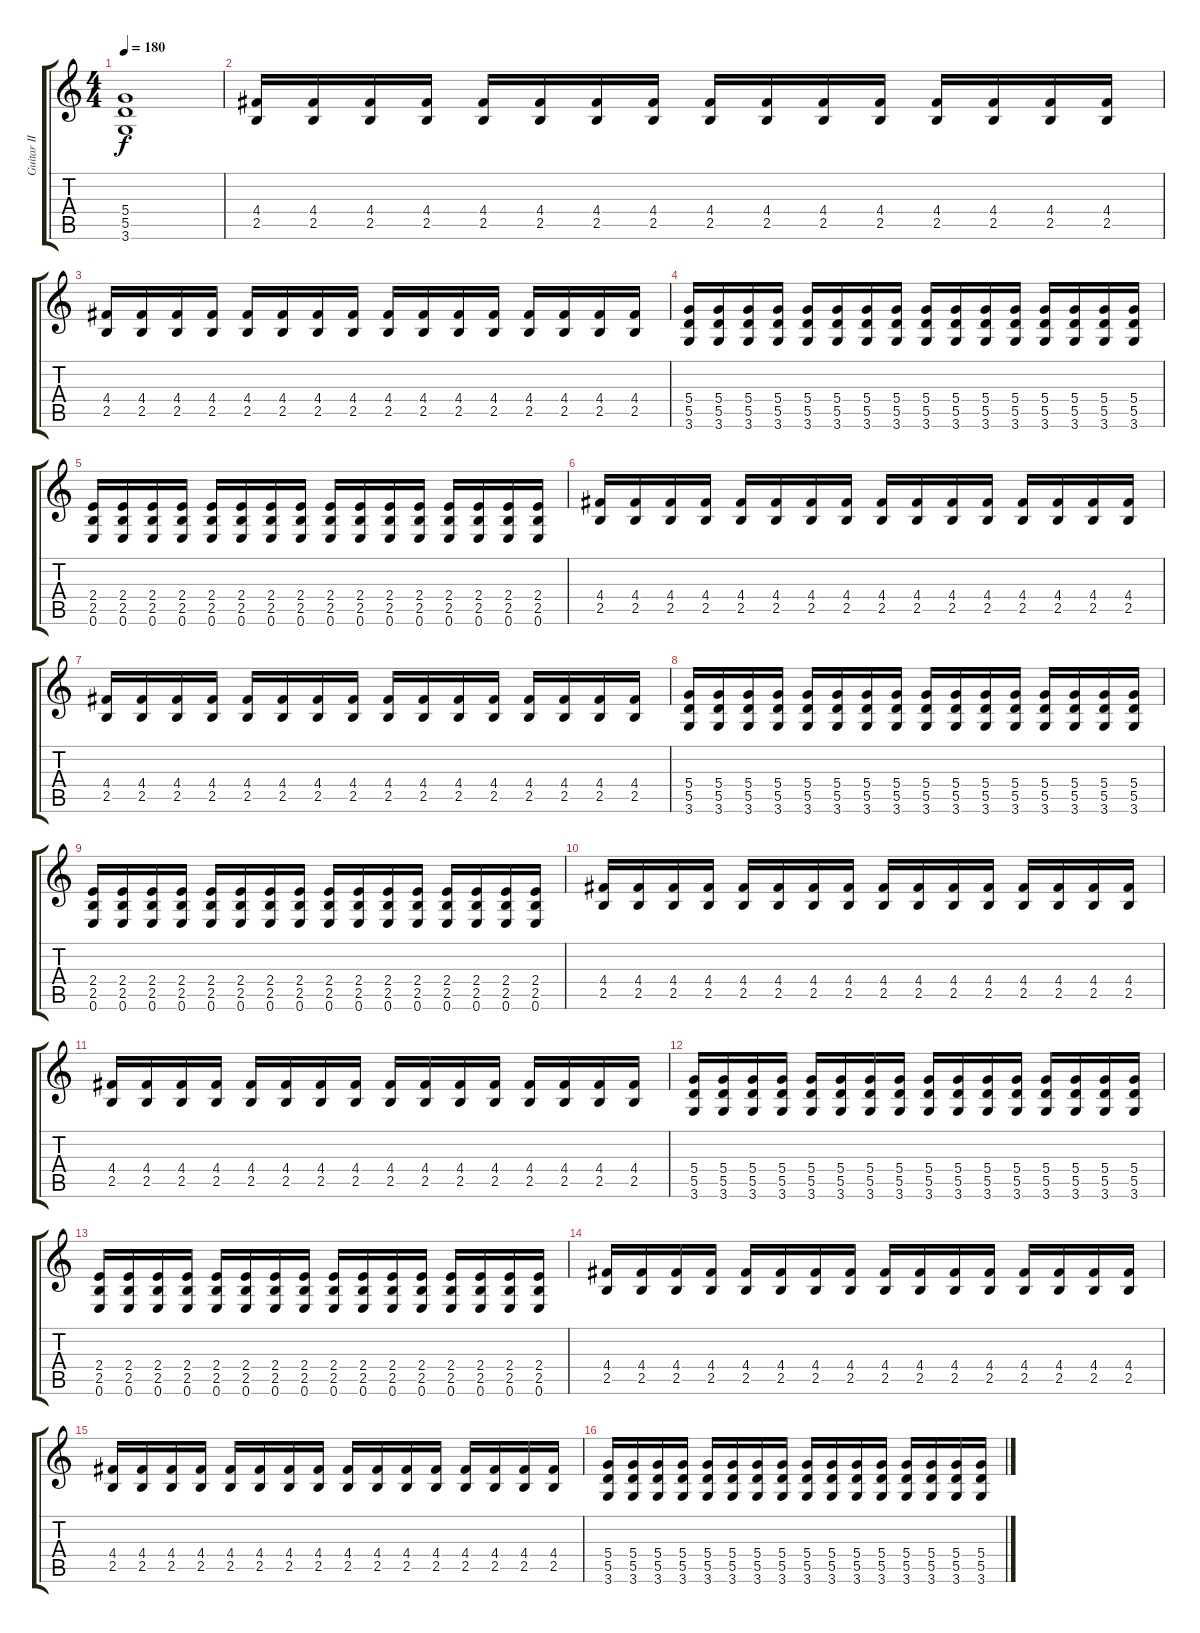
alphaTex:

\track ("Guitar II" "Guitar II") {instrument distortionguitar}
\staff {score tabs}
\tuning (E4 B3 G3 D3 A2 E2) {hide}
\ts (4 4)
\tempo 180
\clef g2
\ks c
(5.4{t} 5.5{t} 3.6{t}).1{dy f} |
(4.4 2.5).16 (4.4 2.5).16 (4.4 2.5).16 (4.4 2.5).16 (4.4 2.5).16 (4.4 2.5).16 (4.4 2.5).16 (4.4 2.5).16 (4.4 2.5).16 (4.4 2.5).16 (4.4 2.5).16 (4.4 2.5).16 (4.4 2.5).16 (4.4 2.5).16 (4.4 2.5).16 (4.4 2.5).16 |
(4.4 2.5).16 (4.4 2.5).16 (4.4 2.5).16 (4.4 2.5).16 (4.4 2.5).16 (4.4 2.5).16 (4.4 2.5).16 (4.4 2.5).16 (4.4 2.5).16 (4.4 2.5).16 (4.4 2.5).16 (4.4 2.5).16 (4.4 2.5).16 (4.4 2.5).16 (4.4 2.5).16 (4.4 2.5).16 |
(5.4 5.5 3.6).16 (5.4 5.5 3.6).16 (5.4 5.5 3.6).16 (5.4 5.5 3.6).16 (5.4 5.5 3.6).16 (5.4 5.5 3.6).16 (5.4 5.5 3.6).16 (5.4 5.5 3.6).16 (5.4 5.5 3.6).16 (5.4 5.5 3.6).16 (5.4 5.5 3.6).16 (5.4 5.5 3.6).16 (5.4 5.5 3.6).16 (5.4 5.5 3.6).16 (5.4 5.5 3.6).16 (5.4 5.5 3.6).16 |
(2.4 2.5 0.6).16 (2.4 2.5 0.6).16 (2.4 2.5 0.6).16 (2.4 2.5 0.6).16 (2.4 2.5 0.6).16 (2.4 2.5 0.6).16 (2.4 2.5 0.6).16 (2.4 2.5 0.6).16 (2.4 2.5 0.6).16 (2.4 2.5 0.6).16 (2.4 2.5 0.6).16 (2.4 2.5 0.6).16 (2.4 2.5 0.6).16 (2.4 2.5 0.6).16 (2.4 2.5 0.6).16 (2.4 2.5 0.6).16 |
(4.4 2.5).16 (4.4 2.5).16 (4.4 2.5).16 (4.4 2.5).16 (4.4 2.5).16 (4.4 2.5).16 (4.4 2.5).16 (4.4 2.5).16 (4.4 2.5).16 (4.4 2.5).16 (4.4 2.5).16 (4.4 2.5).16 (4.4 2.5).16 (4.4 2.5).16 (4.4 2.5).16 (4.4 2.5).16 |
(4.4 2.5).16 (4.4 2.5).16 (4.4 2.5).16 (4.4 2.5).16 (4.4 2.5).16 (4.4 2.5).16 (4.4 2.5).16 (4.4 2.5).16 (4.4 2.5).16 (4.4 2.5).16 (4.4 2.5).16 (4.4 2.5).16 (4.4 2.5).16 (4.4 2.5).16 (4.4 2.5).16 (4.4 2.5).16 |
(5.4 5.5 3.6).16 (5.4 5.5 3.6).16 (5.4 5.5 3.6).16 (5.4 5.5 3.6).16 (5.4 5.5 3.6).16 (5.4 5.5 3.6).16 (5.4 5.5 3.6).16 (5.4 5.5 3.6).16 (5.4 5.5 3.6).16 (5.4 5.5 3.6).16 (5.4 5.5 3.6).16 (5.4 5.5 3.6).16 (5.4 5.5 3.6).16 (5.4 5.5 3.6).16 (5.4 5.5 3.6).16 (5.4 5.5 3.6).16 |
(2.4 2.5 0.6).16 (2.4 2.5 0.6).16 (2.4 2.5 0.6).16 (2.4 2.5 0.6).16 (2.4 2.5 0.6).16 (2.4 2.5 0.6).16 (2.4 2.5 0.6).16 (2.4 2.5 0.6).16 (2.4 2.5 0.6).16 (2.4 2.5 0.6).16 (2.4 2.5 0.6).16 (2.4 2.5 0.6).16 (2.4 2.5 0.6).16 (2.4 2.5 0.6).16 (2.4 2.5 0.6).16 (2.4 2.5 0.6).16 |
(4.4 2.5).16 (4.4 2.5).16 (4.4 2.5).16 (4.4 2.5).16 (4.4 2.5).16 (4.4 2.5).16 (4.4 2.5).16 (4.4 2.5).16 (4.4 2.5).16 (4.4 2.5).16 (4.4 2.5).16 (4.4 2.5).16 (4.4 2.5).16 (4.4 2.5).16 (4.4 2.5).16 (4.4 2.5).16 |
(4.4 2.5).16 (4.4 2.5).16 (4.4 2.5).16 (4.4 2.5).16 (4.4 2.5).16 (4.4 2.5).16 (4.4 2.5).16 (4.4 2.5).16 (4.4 2.5).16 (4.4 2.5).16 (4.4 2.5).16 (4.4 2.5).16 (4.4 2.5).16 (4.4 2.5).16 (4.4 2.5).16 (4.4 2.5).16 |
(5.4 5.5 3.6).16 (5.4 5.5 3.6).16 (5.4 5.5 3.6).16 (5.4 5.5 3.6).16 (5.4 5.5 3.6).16 (5.4 5.5 3.6).16 (5.4 5.5 3.6).16 (5.4 5.5 3.6).16 (5.4 5.5 3.6).16 (5.4 5.5 3.6).16 (5.4 5.5 3.6).16 (5.4 5.5 3.6).16 (5.4 5.5 3.6).16 (5.4 5.5 3.6).16 (5.4 5.5 3.6).16 (5.4 5.5 3.6).16 |
(2.4 2.5 0.6).16 (2.4 2.5 0.6).16 (2.4 2.5 0.6).16 (2.4 2.5 0.6).16 (2.4 2.5 0.6).16 (2.4 2.5 0.6).16 (2.4 2.5 0.6).16 (2.4 2.5 0.6).16 (2.4 2.5 0.6).16 (2.4 2.5 0.6).16 (2.4 2.5 0.6).16 (2.4 2.5 0.6).16 (2.4 2.5 0.6).16 (2.4 2.5 0.6).16 (2.4 2.5 0.6).16 (2.4 2.5 0.6).16 |
(4.4 2.5).16 (4.4 2.5).16 (4.4 2.5).16 (4.4 2.5).16 (4.4 2.5).16 (4.4 2.5).16 (4.4 2.5).16 (4.4 2.5).16 (4.4 2.5).16 (4.4 2.5).16 (4.4 2.5).16 (4.4 2.5).16 (4.4 2.5).16 (4.4 2.5).16 (4.4 2.5).16 (4.4 2.5).16 |
(4.4 2.5).16 (4.4 2.5).16 (4.4 2.5).16 (4.4 2.5).16 (4.4 2.5).16 (4.4 2.5).16 (4.4 2.5).16 (4.4 2.5).16 (4.4 2.5).16 (4.4 2.5).16 (4.4 2.5).16 (4.4 2.5).16 (4.4 2.5).16 (4.4 2.5).16 (4.4 2.5).16 (4.4 2.5).16 |
(5.4 5.5 3.6).16 (5.4 5.5 3.6).16 (5.4 5.5 3.6).16 (5.4 5.5 3.6).16 (5.4 5.5 3.6).16 (5.4 5.5 3.6).16 (5.4 5.5 3.6).16 (5.4 5.5 3.6).16 (5.4 5.5 3.6).16 (5.4 5.5 3.6).16 (5.4 5.5 3.6).16 (5.4 5.5 3.6).16 (5.4 5.5 3.6).16 (5.4 5.5 3.6).16 (5.4 5.5 3.6).16 (5.4 5.5 3.6).16
